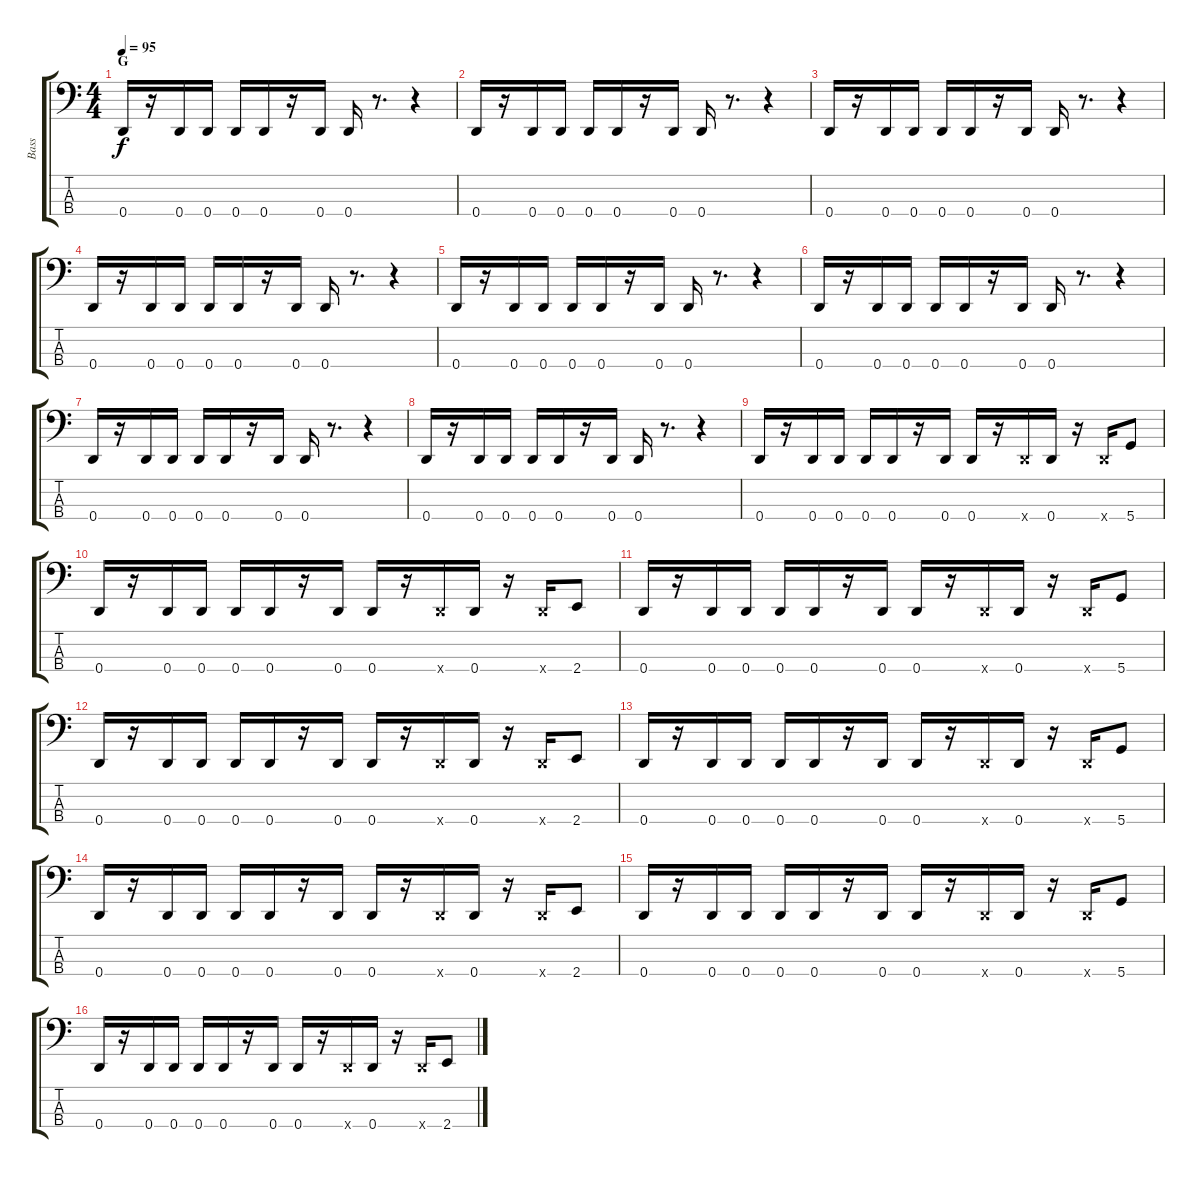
\track ("Bass" "Bass") {instrument electricbassfinger}
\staff {score tabs}
\tuning (G2 D2 A1 D1) {hide}
\ts (4 4)
\section ("" "G")
\tempo 95
\clef f4
\ks c
0.4.16{dy f instrument slapbass2} r.16 0.4.16 0.4.16 0.4.16 0.4.16 r.16 0.4.16 0.4.16 r.8{d} r.4 |
0.4.16 r.16 0.4.16 0.4.16 0.4.16 0.4.16 r.16 0.4.16 0.4.16 r.8{d} r.4 |
0.4.16 r.16 0.4.16 0.4.16 0.4.16 0.4.16 r.16 0.4.16 0.4.16 r.8{d} r.4 |
0.4.16 r.16 0.4.16 0.4.16 0.4.16 0.4.16 r.16 0.4.16 0.4.16 r.8{d} r.4 |
0.4.16 r.16 0.4.16 0.4.16 0.4.16 0.4.16 r.16 0.4.16 0.4.16 r.8{d} r.4 |
0.4.16 r.16 0.4.16 0.4.16 0.4.16 0.4.16 r.16 0.4.16 0.4.16 r.8{d} r.4 |
0.4.16 r.16 0.4.16 0.4.16 0.4.16 0.4.16 r.16 0.4.16 0.4.16 r.8{d} r.4 |
0.4.16 r.16 0.4.16 0.4.16 0.4.16 0.4.16 r.16 0.4.16 0.4.16 r.8{d} r.4 |
0.4.16 r.16 0.4.16 0.4.16 0.4.16 0.4.16 r.16 0.4.16 0.4.16 r.16 0.4{x}.16 0.4.16 r.16 0.4{x}.16 5.4.8 |
0.4.16 r.16 0.4.16 0.4.16 0.4.16 0.4.16 r.16 0.4.16 0.4.16 r.16 0.4{x}.16 0.4.16 r.16 0.4{x}.16 2.4.8 |
0.4.16 r.16 0.4.16 0.4.16 0.4.16 0.4.16 r.16 0.4.16 0.4.16 r.16 0.4{x}.16 0.4.16 r.16 0.4{x}.16 5.4.8 |
0.4.16 r.16 0.4.16 0.4.16 0.4.16 0.4.16 r.16 0.4.16 0.4.16 r.16 0.4{x}.16 0.4.16 r.16 0.4{x}.16 2.4.8 |
0.4.16 r.16 0.4.16 0.4.16 0.4.16 0.4.16 r.16 0.4.16 0.4.16 r.16 0.4{x}.16 0.4.16 r.16 0.4{x}.16 5.4.8 |
0.4.16 r.16 0.4.16 0.4.16 0.4.16 0.4.16 r.16 0.4.16 0.4.16 r.16 0.4{x}.16 0.4.16 r.16 0.4{x}.16 2.4.8 |
0.4.16 r.16 0.4.16 0.4.16 0.4.16 0.4.16 r.16 0.4.16 0.4.16 r.16 0.4{x}.16 0.4.16 r.16 0.4{x}.16 5.4.8 |
0.4.16 r.16 0.4.16 0.4.16 0.4.16 0.4.16 r.16 0.4.16 0.4.16 r.16 0.4{x}.16 0.4.16 r.16 0.4{x}.16 2.4.8
